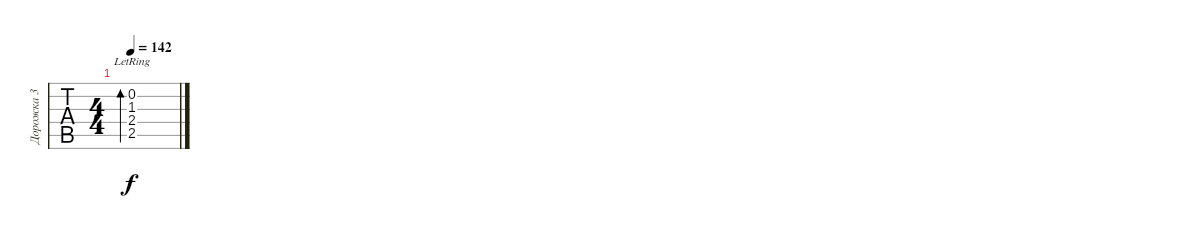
\track ("Дорожка 3" "Дорожка 3") {instrument electricguitarclean}
\staff {tabs}
\tuning (Eb4 Bb3 Gb3 Db3 Ab2 Eb2) {hide}
\ts (4 4)
\tempo 142
\clef g2
\ks c
(0.2{lr} 1.3{lr} 2.4{lr} 2.5{lr}).1{bd 240 dy f volume 12}
